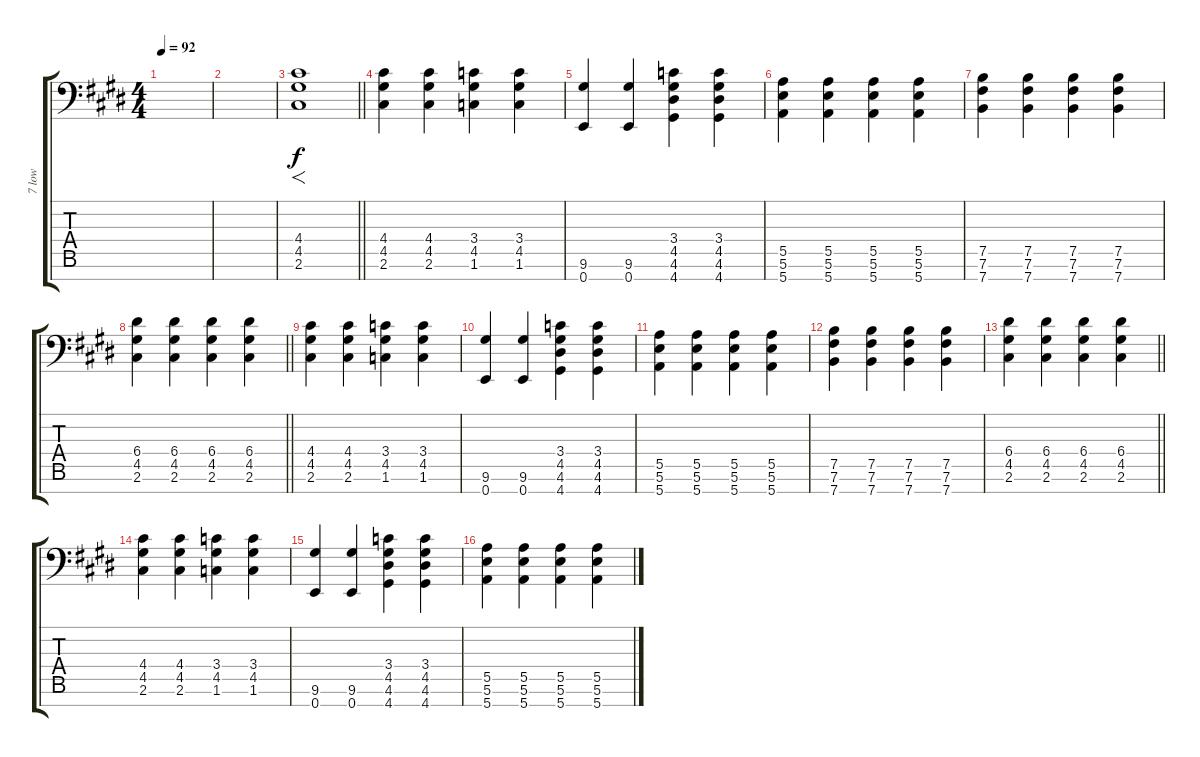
\track ("7 low" "7 low") {instrument distortionguitar}
\staff {score tabs}
\tuning (B3 G3 D3 A2 E2 B1 E1) {hide}
\ts (4 4)
\tempo 92
\clef f4
\ks e
|
|
\barLineRight lightlight
(4.4 4.5 2.6).1{f volume 15 instrument distortionguitar} |
(4.4 4.5 2.6).4{volume 14 instrument distortionguitar} (4.4 4.5 2.6).4 (3.4 4.5 1.6).4 (3.4 4.5 1.6).4 |
(9.6 0.7).4 (9.6 0.7).4 (3.4 4.5 4.6 4.7).4 (3.4 4.5 4.6 4.7).4 |
(5.5 5.6 5.7).4 (5.5 5.6 5.7).4 (5.5 5.6 5.7).4 (5.5 5.6 5.7).4 |
(7.5 7.6 7.7).4 (7.5 7.6 7.7).4 (7.5 7.6 7.7).4 (7.5 7.6 7.7).4 |
\barLineRight lightlight
(6.4 4.5 2.6).4 (6.4 4.5 2.6).4 (6.4 4.5 2.6).4 (6.4 4.5 2.6).4 |
(4.4 4.5 2.6).4 (4.4 4.5 2.6).4 (3.4 4.5 1.6).4 (3.4 4.5 1.6).4 |
(9.6 0.7).4 (9.6 0.7).4 (3.4 4.5 4.6 4.7).4 (3.4 4.5 4.6 4.7).4 |
(5.5 5.6 5.7).4 (5.5 5.6 5.7).4 (5.5 5.6 5.7).4 (5.5 5.6 5.7).4 |
(7.5 7.6 7.7).4 (7.5 7.6 7.7).4 (7.5 7.6 7.7).4 (7.5 7.6 7.7).4 |
\barLineRight lightlight
(6.4 4.5 2.6).4 (6.4 4.5 2.6).4 (6.4 4.5 2.6).4 (6.4 4.5 2.6).4 |
(4.4 4.5 2.6).4{instrument distortionguitar} (4.4 4.5 2.6).4 (3.4 4.5 1.6).4 (3.4 4.5 1.6).4 |
(9.6 0.7).4 (9.6 0.7).4 (3.4 4.5 4.6 4.7).4 (3.4 4.5 4.6 4.7).4 |
(5.5 5.6 5.7).4 (5.5 5.6 5.7).4 (5.5 5.6 5.7).4 (5.5 5.6 5.7).4
